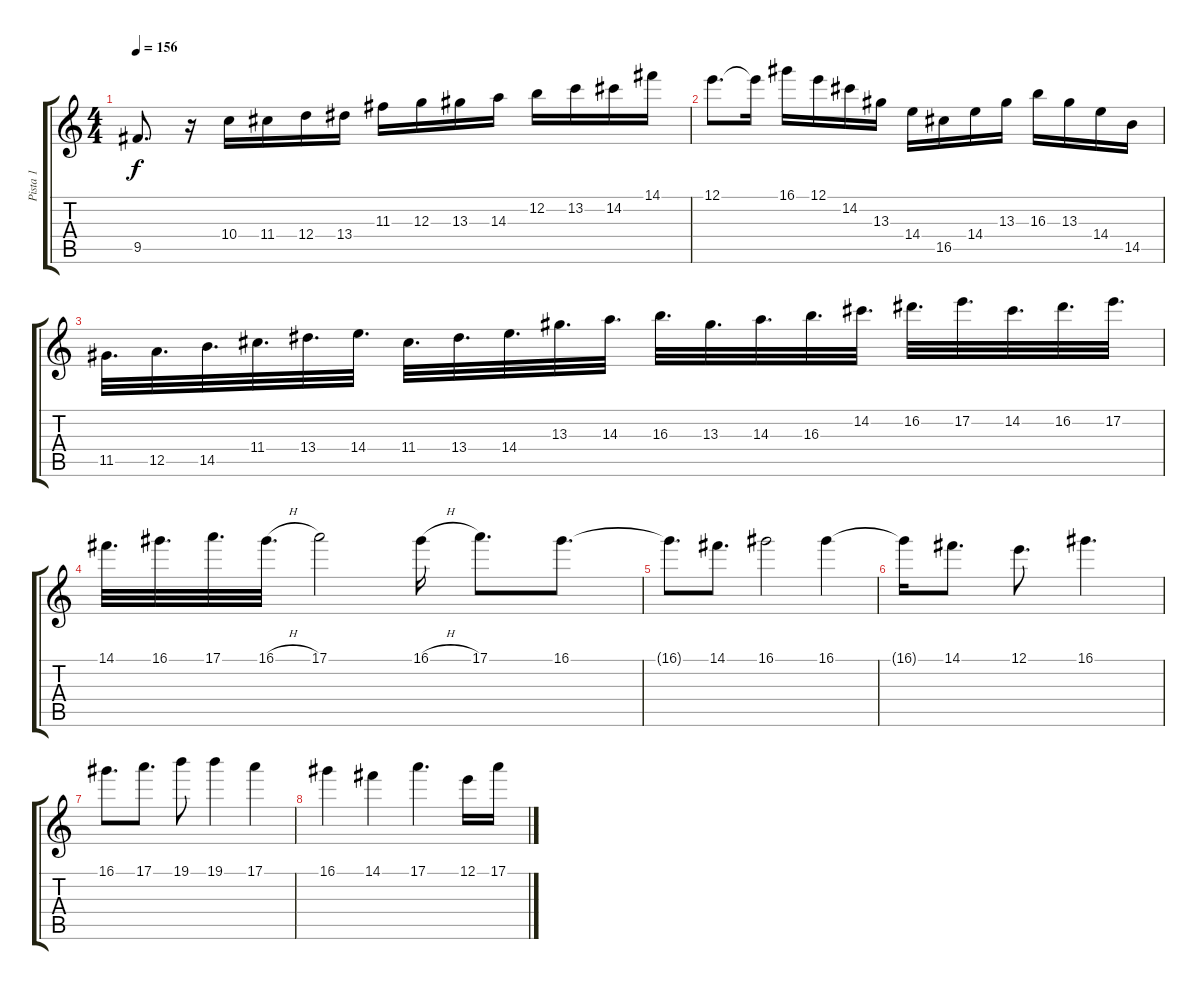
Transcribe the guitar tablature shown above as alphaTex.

\track ("Pista 1" "Pista 1") {instrument overdrivenguitar}
\staff {score tabs}
\tuning (E4 B3 G3 D3 A2 E2) {hide}
\ts (4 4)
\tempo 156
\clef g2
\ks c
9.5.8{d dy f} r.16 10.4.16 11.4.16 12.4.16 13.4.16 11.3.16 12.3.16 13.3.16 14.3.16 12.2.16 13.2.16 14.2.16 14.1.16 |
12.1.8{d} 12.1{t}.16 16.1.16 12.1.16 14.2.16 13.3.16 14.4.16 16.5.16 14.4.16 13.3.16 16.3.16 13.3.16 14.4.16 14.5.16 |
11.5.32{d} 12.5.32{d} 14.5.32{d} 11.4.32{d} 13.4.32{d} 14.4.32{d} 11.4.32{d} 13.4.32{d} 14.4.32{d} 13.3.32{d} 14.3.32{d} 16.3.32{d} 13.3.32{d} 14.3.32{d} 16.3.32{d} 14.2.32{d} 16.2.32{d} 17.2.32{d} 14.2.32{d} 16.2.32{d} 17.2.32{d} |
14.1.32{d} 16.1.32{d} 17.1.32{d} 16.1{h}.32{d} 17.1.2 16.1{h}.16 17.1.8{d} 16.1.8{d} |
16.1{t}.8{d} 14.1.8{d} 16.1.2 16.1.4 |
16.1{t}.16 14.1.8{d} 12.1.8{d} 16.1.4{d} |
16.1.8{d} 17.1.8{d} 19.1.8 19.1.4 17.1.4 |
16.1.4 14.1.4 17.1.4{d} 12.1.16 17.1.16
